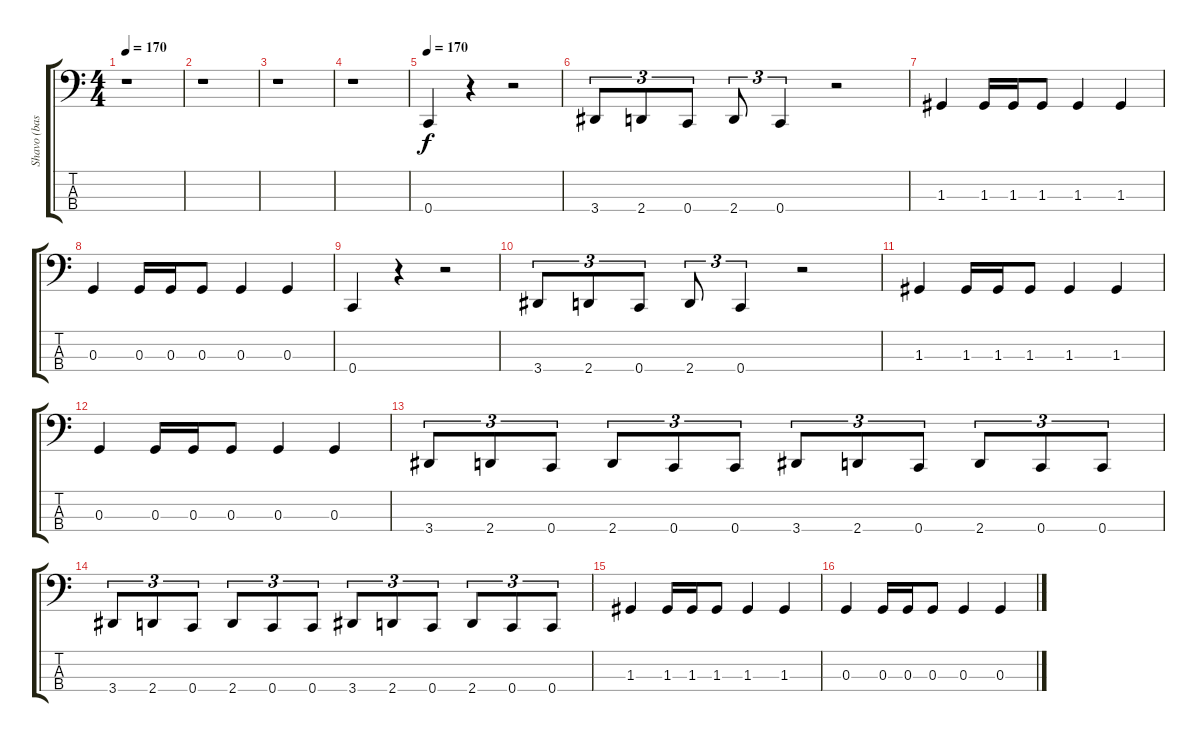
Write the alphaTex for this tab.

\track ("Shavo (bass)" "Shavo (bas") {instrument electricbassfinger}
\staff {score tabs}
\tuning (F2 C2 G1 C1) {hide}
\ts (4 4)
\tempo 170
\tempo 80
\tempo 170
\clef f4
\ks c
r.1{dy f instrument electricbassfinger} |
r.1 |
r.1 |
r.1 |
\tempo 170
0.4.4 r.4 r.2 |
3.4.8{tu (3 2)} 2.4.8{tu (3 2)} 0.4.8{tu (3 2)} 2.4.8{tu (3 2)} 0.4.4{tu (3 2)} r.2 |
1.3.4 1.3.16 1.3.16 1.3.8 1.3.4 1.3.4 |
0.3.4 0.3.16 0.3.16 0.3.8 0.3.4 0.3.4 |
0.4.4 r.4 r.2 |
3.4.8{tu (3 2)} 2.4.8{tu (3 2)} 0.4.8{tu (3 2)} 2.4.8{tu (3 2)} 0.4.4{tu (3 2)} r.2 |
1.3.4 1.3.16 1.3.16 1.3.8 1.3.4 1.3.4 |
0.3.4 0.3.16 0.3.16 0.3.8 0.3.4 0.3.4 |
3.4.8{tu (3 2)} 2.4.8{tu (3 2)} 0.4.8{tu (3 2)} 2.4.8{tu (3 2)} 0.4.8{tu (3 2)} 0.4.8{tu (3 2)} 3.4.8{tu (3 2)} 2.4.8{tu (3 2)} 0.4.8{tu (3 2)} 2.4.8{tu (3 2)} 0.4.8{tu (3 2)} 0.4.8{tu (3 2)} |
3.4.8{tu (3 2)} 2.4.8{tu (3 2)} 0.4.8{tu (3 2)} 2.4.8{tu (3 2)} 0.4.8{tu (3 2)} 0.4.8{tu (3 2)} 3.4.8{tu (3 2)} 2.4.8{tu (3 2)} 0.4.8{tu (3 2)} 2.4.8{tu (3 2)} 0.4.8{tu (3 2)} 0.4.8{tu (3 2)} |
1.3.4 1.3.16 1.3.16 1.3.8 1.3.4 1.3.4 |
0.3.4 0.3.16 0.3.16 0.3.8 0.3.4 0.3.4
